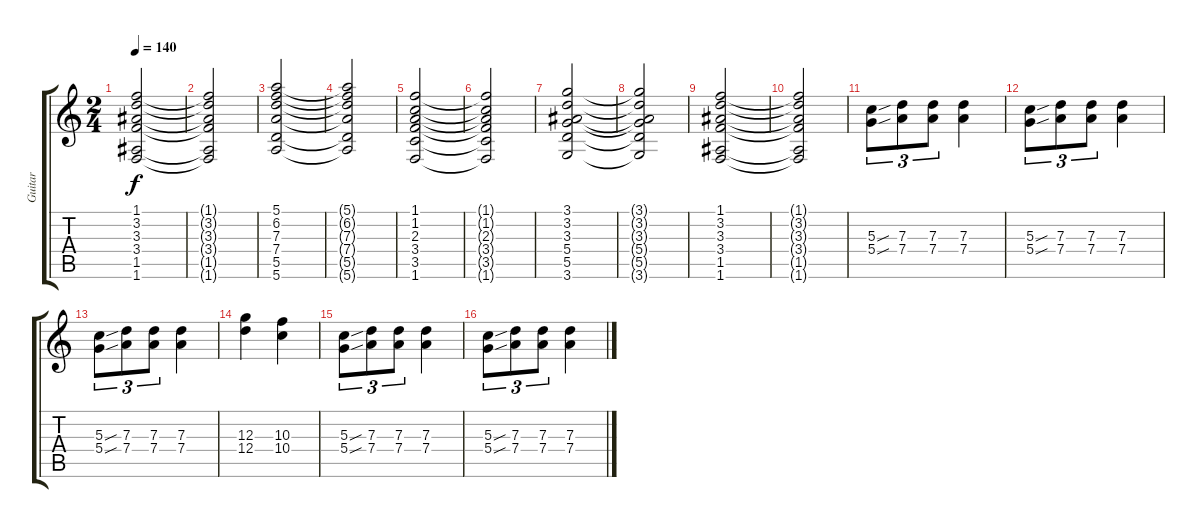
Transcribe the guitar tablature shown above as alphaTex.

\track ("Guitar" "Guitar") {instrument overdrivenguitar}
\staff {score tabs}
\tuning (E4 B3 G3 D3 A2 E2) {hide}
\ts (2 4)
\tempo 140
\clef g2
\ks c
(1.1 3.2 3.3 3.4 1.5 1.6).2{dy f} |
(1.1{t} 3.2{t} 3.3{t} 3.4{t} 1.5{t} 1.6{t}).2 |
(5.1 6.2 7.3 7.4 5.5 5.6).2 |
(5.1{t} 6.2{t} 7.3{t} 7.4{t} 5.5{t} 5.6{t}).2 |
(1.1 1.2 2.3 3.4 3.5 1.6).2 |
(1.1{t} 1.2{t} 2.3{t} 3.4{t} 3.5{t} 1.6{t}).2 |
(3.1 3.2 3.3 5.4 5.5 3.6).2 |
(3.1{t} 3.2{t} 3.3{t} 5.4{t} 5.5{t} 3.6{t}).2 |
(1.1 3.2 3.3 3.4 1.5 1.6).2 |
(1.1{t} 3.2{t} 3.3{t} 3.4{t} 1.5{t} 1.6{t}).2 |
(5.3{sou} 5.4{sou}).8{tu (3 2)} (7.3 7.4).8{tu (3 2)} (7.3 7.4).8{tu (3 2)} (7.3 7.4).4 |
(5.3{sou} 5.4{sou}).8{tu (3 2)} (7.3 7.4).8{tu (3 2)} (7.3 7.4).8{tu (3 2)} (7.3 7.4).4 |
(5.3{sou} 5.4{sou}).8{tu (3 2)} (7.3 7.4).8{tu (3 2)} (7.3 7.4).8{tu (3 2)} (7.3 7.4).4 |
(12.3 12.4).4 (10.3 10.4).4 |
(5.3{sou} 5.4{sou}).8{tu (3 2)} (7.3 7.4).8{tu (3 2)} (7.3 7.4).8{tu (3 2)} (7.3 7.4).4 |
(5.3{sou} 5.4{sou}).8{tu (3 2)} (7.3 7.4).8{tu (3 2)} (7.3 7.4).8{tu (3 2)} (7.3 7.4).4
